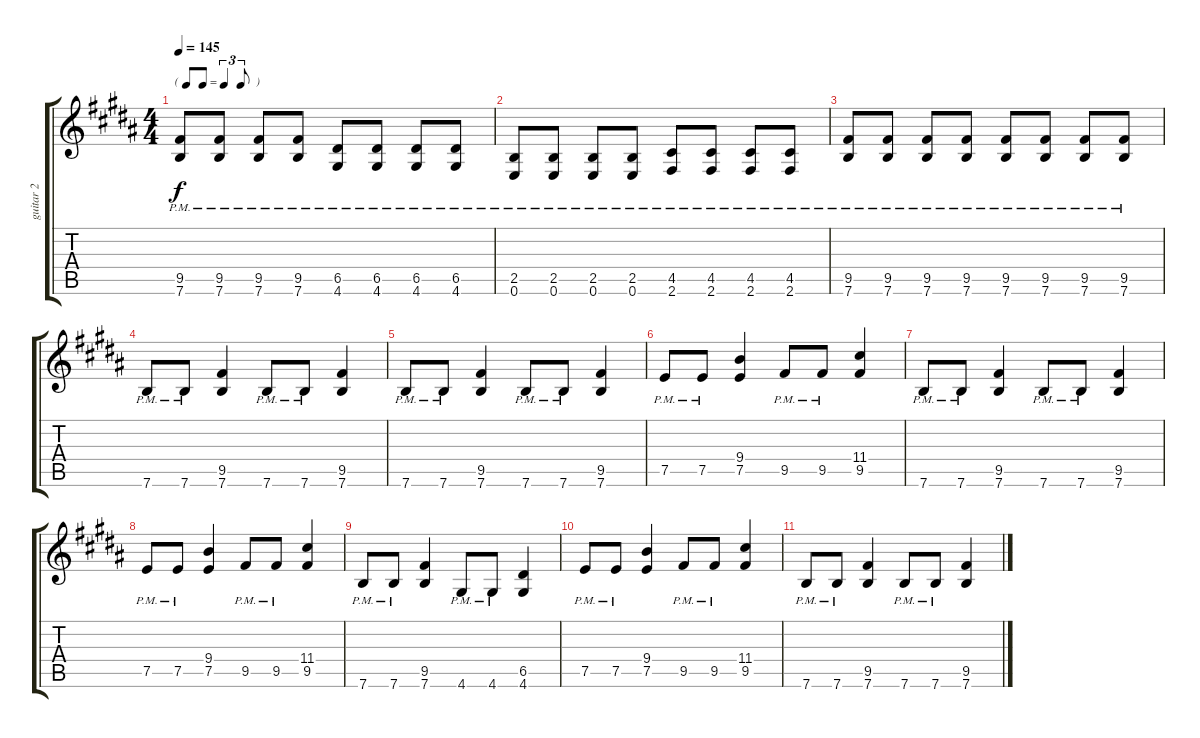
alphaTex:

\track ("guitar 2" "guitar 2") {instrument overdrivenguitar}
\staff {score tabs}
\tuning (E4 B3 G3 D3 A2 E2) {hide}
\ts (4 4)
\tf triplet8th
\tempo 145
\clef g2
\ks b
(9.5{pm} 7.6{pm}).8{dy f} (9.5{pm} 7.6{pm}).8 (9.5{pm} 7.6{pm}).8 (9.5{pm} 7.6{pm}).8 (6.5{pm} 4.6{pm}).8 (6.5{pm} 4.6{pm}).8 (6.5{pm} 4.6{pm}).8 (6.5{pm} 4.6{pm}).8 |
(2.5{pm} 0.6{pm}).8 (2.5{pm} 0.6{pm}).8 (2.5{pm} 0.6{pm}).8 (2.5{pm} 0.6{pm}).8 (4.5{pm} 2.6{pm}).8 (4.5{pm} 2.6{pm}).8 (4.5{pm} 2.6{pm}).8 (4.5{pm} 2.6{pm}).8 |
(9.5{pm} 7.6{pm}).8 (9.5{pm} 7.6{pm}).8 (9.5{pm} 7.6{pm}).8 (9.5{pm} 7.6{pm}).8 (9.5{pm} 7.6{pm}).8 (9.5{pm} 7.6{pm}).8 (9.5{pm} 7.6{pm}).8 (9.5{pm} 7.6{pm}).8 |
7.6{pm}.8 7.6{pm}.8 (9.5 7.6).4 7.6{pm}.8 7.6{pm}.8 (9.5 7.6).4 |
7.6{pm}.8 7.6{pm}.8 (9.5 7.6).4 7.6{pm}.8 7.6{pm}.8 (9.5 7.6).4 |
7.5{pm}.8 7.5{pm}.8 (9.4 7.5).4 9.5{pm}.8 9.5{pm}.8 (11.4 9.5).4 |
7.6{pm}.8 7.6{pm}.8 (9.5 7.6).4 7.6{pm}.8 7.6{pm}.8 (9.5 7.6).4 |
7.5{pm}.8 7.5{pm}.8 (9.4 7.5).4 9.5{pm}.8 9.5{pm}.8 (11.4 9.5).4 |
7.6{pm}.8 7.6{pm}.8 (9.5 7.6).4 4.6{pm}.8 4.6{pm}.8 (6.5 4.6).4 |
7.5{pm}.8 7.5{pm}.8 (9.4 7.5).4 9.5{pm}.8 9.5{pm}.8 (11.4 9.5).4 |
7.6{pm}.8 7.6{pm}.8 (9.5 7.6).4 7.6{pm}.8 7.6{pm}.8 (9.5 7.6).4
